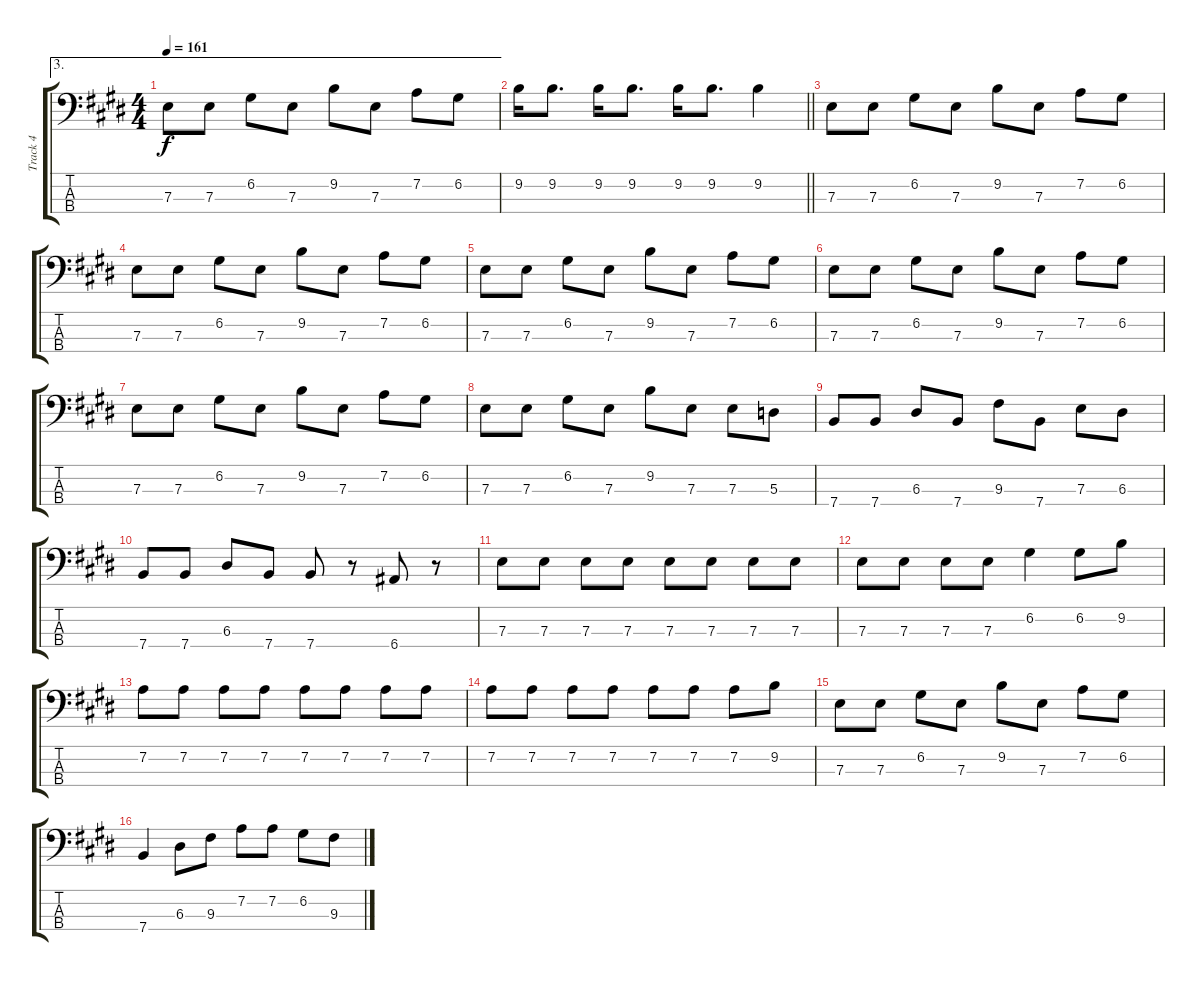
\track ("Track 4" "Track 4") {instrument electricbassfinger}
\staff {score tabs}
\tuning (G2 D2 A1 E1) {hide}
\ae 3
\ts (4 4)
\tempo 161
\clef f4
\ks e
7.3.8{dy f} 7.3.8 6.2.8 7.3.8 9.2.8 7.3.8 7.2.8 6.2.8 |
\barLineRight lightlight
9.2.16 9.2.8{d} 9.2.16 9.2.8{d} 9.2.16 9.2.8{d} 9.2.4 |
7.3.8 7.3.8 6.2.8 7.3.8 9.2.8 7.3.8 7.2.8 6.2.8 |
7.3.8 7.3.8 6.2.8 7.3.8 9.2.8 7.3.8 7.2.8 6.2.8 |
7.3.8 7.3.8 6.2.8 7.3.8 9.2.8 7.3.8 7.2.8 6.2.8 |
7.3.8 7.3.8 6.2.8 7.3.8 9.2.8 7.3.8 7.2.8 6.2.8 |
7.3.8 7.3.8 6.2.8 7.3.8 9.2.8 7.3.8 7.2.8 6.2.8 |
7.3.8 7.3.8 6.2.8 7.3.8 9.2.8 7.3.8 7.3.8 5.3.8 |
7.4.8 7.4.8 6.3.8 7.4.8 9.3.8 7.4.8 7.3.8 6.3.8 |
7.4.8 7.4.8 6.3.8 7.4.8 7.4.8 r.8 6.4.8 r.8 |
7.3.8 7.3.8 7.3.8 7.3.8 7.3.8 7.3.8 7.3.8 7.3.8 |
7.3.8 7.3.8 7.3.8 7.3.8 6.2.4 6.2.8 9.2.8 |
7.2.8 7.2.8 7.2.8 7.2.8 7.2.8 7.2.8 7.2.8 7.2.8 |
7.2.8 7.2.8 7.2.8 7.2.8 7.2.8 7.2.8 7.2.8 9.2.8 |
7.3.8 7.3.8 6.2.8 7.3.8 9.2.8 7.3.8 7.2.8 6.2.8 |
7.4.4 6.3.8 9.3.8 7.2.8 7.2.8 6.2.8 9.3.8
